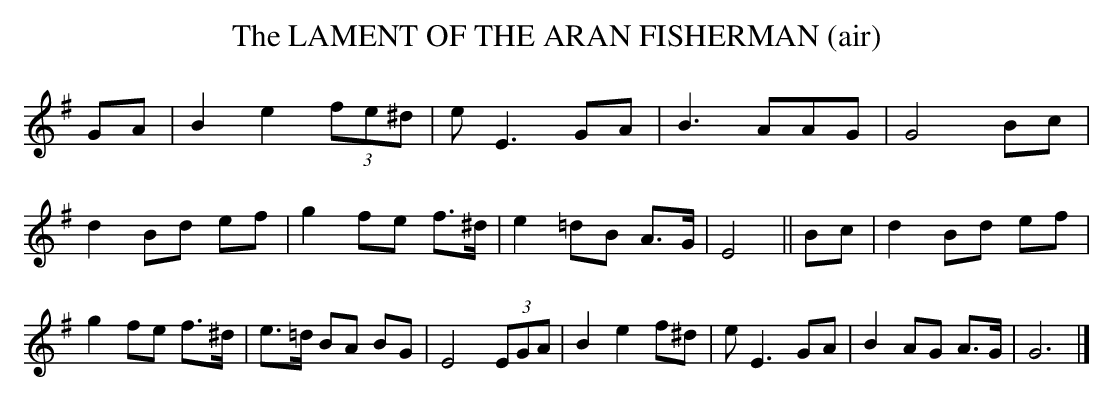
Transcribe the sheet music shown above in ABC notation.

X:1
T:LAMENT OF THE ARAN FISHERMAN (air), The\
Y:"Andante con Expression"\
M:3/4\
L:1/8\
K:G\
GA|B2 e2 (3fe^d|e E3 GA|B3 AAG|G4 Bc|\
d2 Bd ef|g2 fe f>^d|e2 =dB A>G|E4||\
Bc|d2 Bd ef|g2 fe f>^d|e>=d BA BG|E4 (3EGA|\
B2 e2 f^d|e E3 GA|B2 AG A>G|G6|]\
\
\
\
\
